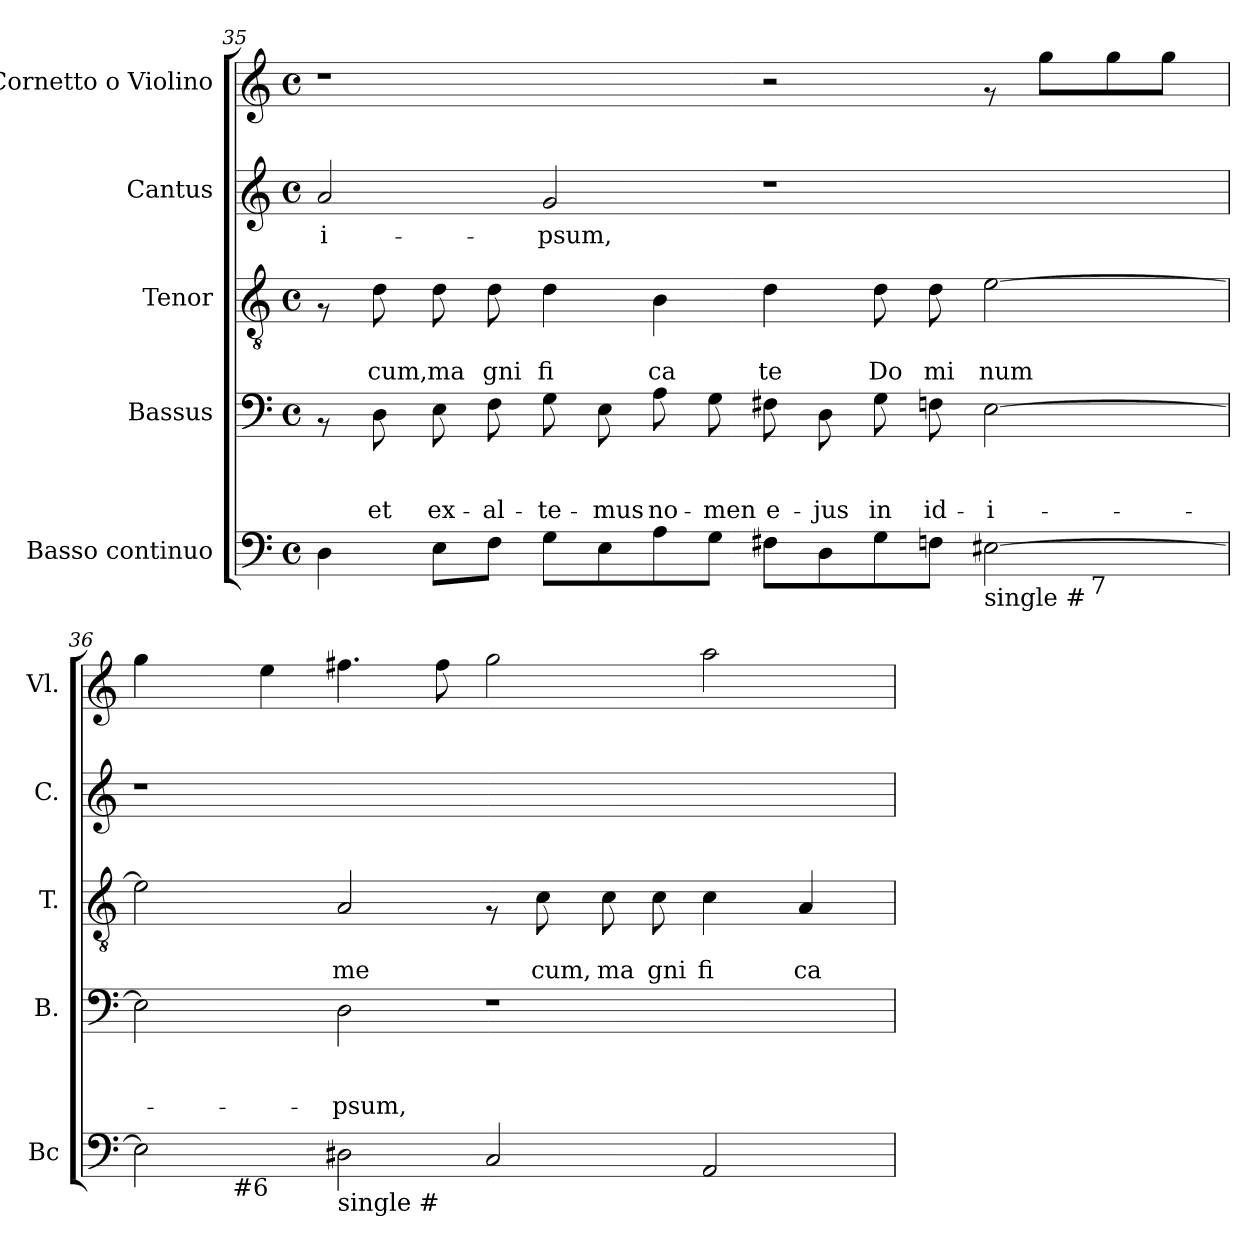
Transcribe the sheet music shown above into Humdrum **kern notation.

**kern	**kern	**text	**text	**text	**kern	**text	**text	**kern	**text	**kern
*part5	*part4	*part4	*part4	*part4	*part3	*part3	*part3	*part2	*part2	*part1
*staff5	*staff4	*staff4	*staff4	*staff4	*staff3	*staff3	*staff3	*staff2	*staff2	*staff1
*I"Basso continuo	*I"Bassus	*	*	*	*I"Tenor	*	*	*I"Cantus	*	*I"Cornetto o Violino
*I'Bc	*I'B.	*	*	*	*I'T.	*	*	*I'C.	*	*I'Vl.
!!LO:PB:g=z
*clefF4	*clefF4	*	*	*	*clefGv2	*	*	*clefG2	*	*clefG2
*ITrd7c12	*	*	*	*	*	*	*	*	*	*
*k[]	*k[]	*	*	*	*k[]	*	*	*k[]	*	*k[]
*C:	*C:	*	*	*	*C:	*	*	*C:	*	*C:
*M4/4	*M4/4	*	*	*	*M4/4	*	*	*M4/4	*	*M4/4
*met(c)	*met(c)	*	*	*	*met(c)	*	*	*met(c)	*	*met(c)
=35	=35	=35	=35	=35	=35	=35	=35	=35	=35	=35
!	!	!	!	!	!	!	!	!	!LO:LY:b	!
*^	*	*	*	*	*	*	*	*	*	*
4DD\	1ryy	8rAA	.	.	.	8rF	.	.	2a/	-i-	1r
!	!	!	!	!	!LO:LY:b	!	!	!LO:LY:b	!	!	!
.	.	8D\	.	.	et	8d\	.	-cum,	.	.	.
!	!	!	!	!	!LO:LY:b	!	!	!LO:LY:b	!	!	!
8EE\L	.	8E\	.	.	ex-	8d\	.	ma	.	.	.
!	!	!	!	!	!LO:LY:b	!	!	!LO:LY:b	!	!	!
8FF\J	.	8F\	.	.	-al-	8d\	.	gni	.	.	.
!	!	!	!	!	!LO:LY:b	!	!	!LO:LY:b	!	!LO:LY:b	!
8GG\L	.	8G\	.	.	-te-	4d\	.	fi	2g/	-psum,	.
!	!	!	!	!	!LO:LY:b	!	!	!	!	!	!
8EE\	.	8E\	.	.	-mus	.	.	.	.	.	.
!	!	!	!	!	!LO:LY:b	!	!	!LO:LY:b	!	!	!
8AA\	.	8A\	.	.	no-	4B\	.	ca	.	.	.
!	!	!	!	!	!LO:LY:b	!	!	!	!	!	!
8GG\J	.	8G\	.	.	-men	.	.	.	.	.	.
!	!	!	!	!	!LO:LY:b	!	!	!LO:LY:b	!	!	!
8FF#X\L	2ryy	8F#X\	.	.	e-	4d\	.	te	1r	.	2r
!	!	!	!	!	!LO:LY:b	!	!	!	!	!	!
8DD\	.	8D\	.	.	-jus	.	.	.	.	.	.
!	!	!	!	!	!LO:LY:b	!	!	!LO:LY:b	!	!	!
8GG\	.	8G\	.	.	in	8d\	.	Do	.	.	.
!	!	!	!	!	!LO:LY:b	!	!	!LO:LY:b	!	!	!
8FFn\J	.	8Fn\	.	.	id-	8d\	.	mi	.	.	.
!LO:TX:b:t=single #	!	!	!	!	!	!	!	!	!	!	!
!	!	!	!	!	!LO:LY:b	!	!	!LO:LY:b	!	!	!
[>2EE#\	8...ryy	[>2E\	.	.	-i-	[>2e\	.	num	.	.	8rf
.	.	.	.	.	.	.	.	.	.	.	8gg\L
!	!LO:TX:b:t=7	!	!	!	!	!	!	!	!	!	!
.	4ryy	.	.	.	.	.	.	.	.	.	.
.	.	.	.	.	.	.	.	.	.	.	8gg\
.	.	.	.	.	.	.	.	.	.	.	8gg\J
.	64ryy	.	.	.	.	.	.	.	.	.	.
=36	=36	=36	=36	=36	=36	=36	=36	=36	=36	=36	=36
2EE#\]	8ryy	2E\]	.	.	.	2e\]	.	.	1r	.	4gg\
.	16ryy	.	.	.	.	.	.	.	.	.	.
.	64ryy	.	.	.	.	.	.	.	.	.	.
!	!LO:TX:b:t=#6	!	!	!	!	!	!	!	!	!	!
.	1ryy	.	.	.	.	.	.	.	.	.	.
.	.	.	.	.	.	.	.	.	.	.	4ee\
!LO:TX:b:t=single #	!	!	!	!	!	!	!	!	!	!	!
!	!	!	!	!	!LO:LY:b	!	!	!LO:LY:b	!	!	!
2DD#\	.	2D\	.	.	-psum,	2A/	.	me	.	.	4.ff#X\
.	.	.	.	.	.	.	.	.	.	.	8ff#\
2CC/	.	1r	.	.	.	8rF	.	.	1ryy	.	2gg\
!	!	!	!	!	!	!	!	!LO:LY:b	!	!	!
.	.	.	.	.	.	8c\	.	cum,	.	.	.
.	2ryy	.	.	.	.	.	.	.	.	.	.
!	!	!	!	!	!	!	!	!LO:LY:b	!	!	!
.	.	.	.	.	.	8c\	.	ma	.	.	.
!	!	!	!	!	!	!	!	!LO:LY:b	!	!	!
.	.	.	.	.	.	8c\	.	gni	.	.	.
!	!	!	!	!	!	!	!	!LO:LY:b	!	!	!
2AAA/	.	.	.	.	.	4c\	.	fi	.	.	2aa\
.	4ryy	.	.	.	.	.	.	.	.	.	.
!	!	!	!	!	!	!	!	!LO:LY:b	!	!	!
.	.	.	.	.	.	4A/	.	ca	.	.	.
.	32.ryy	.	.	.	.	.	.	.	.	.	.
*v	*v	*	*	*	*	*	*	*	*	*	*
=	=	=	=	=	=	=	=	=	=	=
*-	*-	*-	*-	*-	*-	*-	*-	*-	*-	*-
